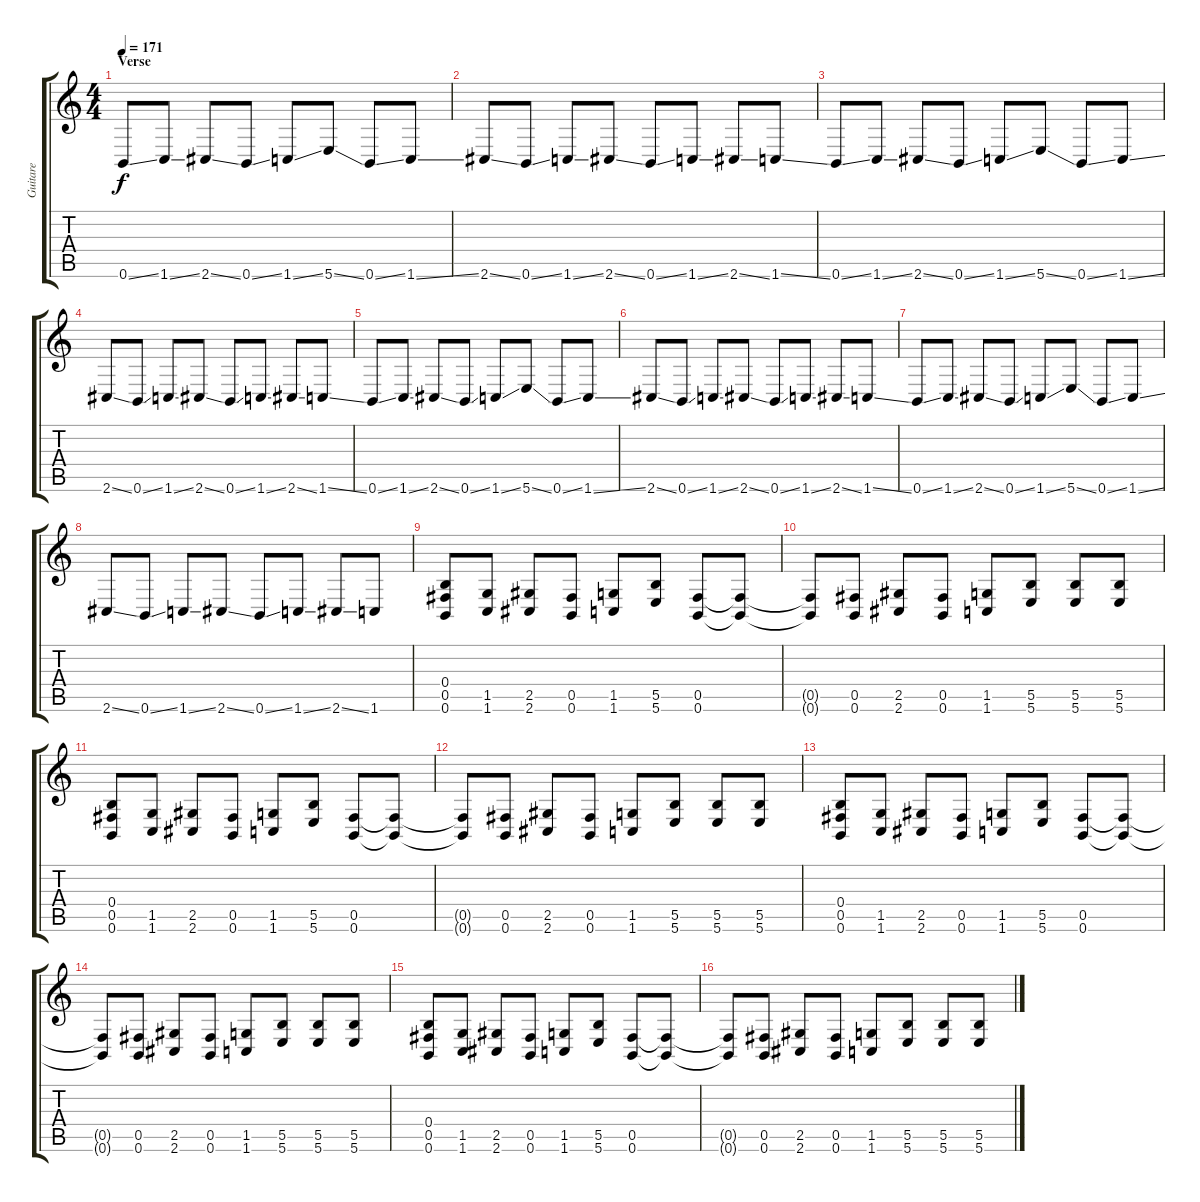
\track ("Guitare" "Guitare") {instrument overdrivenguitar}
\staff {score tabs}
\tuning (Db4 Ab3 E3 B2 Gb2 B1) {hide}
\ts (4 4)
\section ("" "Verse")
\tempo 171
\clef g2
\ks c
0.6{ss}.8{dy f} 1.6{ss}.8 2.6{ss}.8 0.6{ss}.8 1.6{ss}.8 5.6{ss}.8 0.6{ss}.8 1.6{ss}.8 |
2.6{ss}.8 0.6{ss}.8 1.6{ss}.8 2.6{ss}.8 0.6{ss}.8 1.6{ss}.8 2.6{ss}.8 1.6{ss}.8 |
0.6{ss}.8 1.6{ss}.8 2.6{ss}.8 0.6{ss}.8 1.6{ss}.8 5.6{ss}.8 0.6{ss}.8 1.6{ss}.8 |
2.6{ss}.8 0.6{ss}.8 1.6{ss}.8 2.6{ss}.8 0.6{ss}.8 1.6{ss}.8 2.6{ss}.8 1.6{ss}.8 |
0.6{ss}.8 1.6{ss}.8 2.6{ss}.8 0.6{ss}.8 1.6{ss}.8 5.6{ss}.8 0.6{ss}.8 1.6{ss}.8 |
2.6{ss}.8 0.6{ss}.8 1.6{ss}.8 2.6{ss}.8 0.6{ss}.8 1.6{ss}.8 2.6{ss}.8 1.6{ss}.8 |
0.6{ss}.8 1.6{ss}.8 2.6{ss}.8 0.6{ss}.8 1.6{ss}.8 5.6{ss}.8 0.6{ss}.8 1.6{ss}.8 |
2.6{ss}.8 0.6{ss}.8 1.6{ss}.8 2.6{ss}.8 0.6{ss}.8 1.6{ss}.8 2.6{ss}.8 1.6.8 |
(0.4 0.5 0.6).8 (1.5 1.6).8 (2.5 2.6).8 (0.5 0.6).8 (1.5 1.6).8 (5.5 5.6).8 (0.5 0.6).8 (0.5{t} 0.6{t}).8 |
(0.5{t} 0.6{t}).8 (0.5 0.6).8 (2.5 2.6).8 (0.5 0.6).8 (1.5 1.6).8 (5.5 5.6).8 (5.5 5.6).8 (5.5 5.6).8 |
(0.4 0.5 0.6).8 (1.5 1.6).8 (2.5 2.6).8 (0.5 0.6).8 (1.5 1.6).8 (5.5 5.6).8 (0.5 0.6).8 (0.5{t} 0.6{t}).8 |
(0.5{t} 0.6{t}).8 (0.5 0.6).8 (2.5 2.6).8 (0.5 0.6).8 (1.5 1.6).8 (5.5 5.6).8 (5.5 5.6).8 (5.5 5.6).8 |
(0.4 0.5 0.6).8 (1.5 1.6).8 (2.5 2.6).8 (0.5 0.6).8 (1.5 1.6).8 (5.5 5.6).8 (0.5 0.6).8 (0.5{t} 0.6{t}).8 |
(0.5{t} 0.6{t}).8 (0.5 0.6).8 (2.5 2.6).8 (0.5 0.6).8 (1.5 1.6).8 (5.5 5.6).8 (5.5 5.6).8 (5.5 5.6).8 |
(0.4 0.5 0.6).8 (1.5 1.6).8 (2.5 2.6).8 (0.5 0.6).8 (1.5 1.6).8 (5.5 5.6).8 (0.5 0.6).8 (0.5{t} 0.6{t}).8 |
(0.5{t} 0.6{t}).8 (0.5 0.6).8 (2.5 2.6).8 (0.5 0.6).8 (1.5 1.6).8 (5.5 5.6).8 (5.5 5.6).8 (5.5 5.6).8
